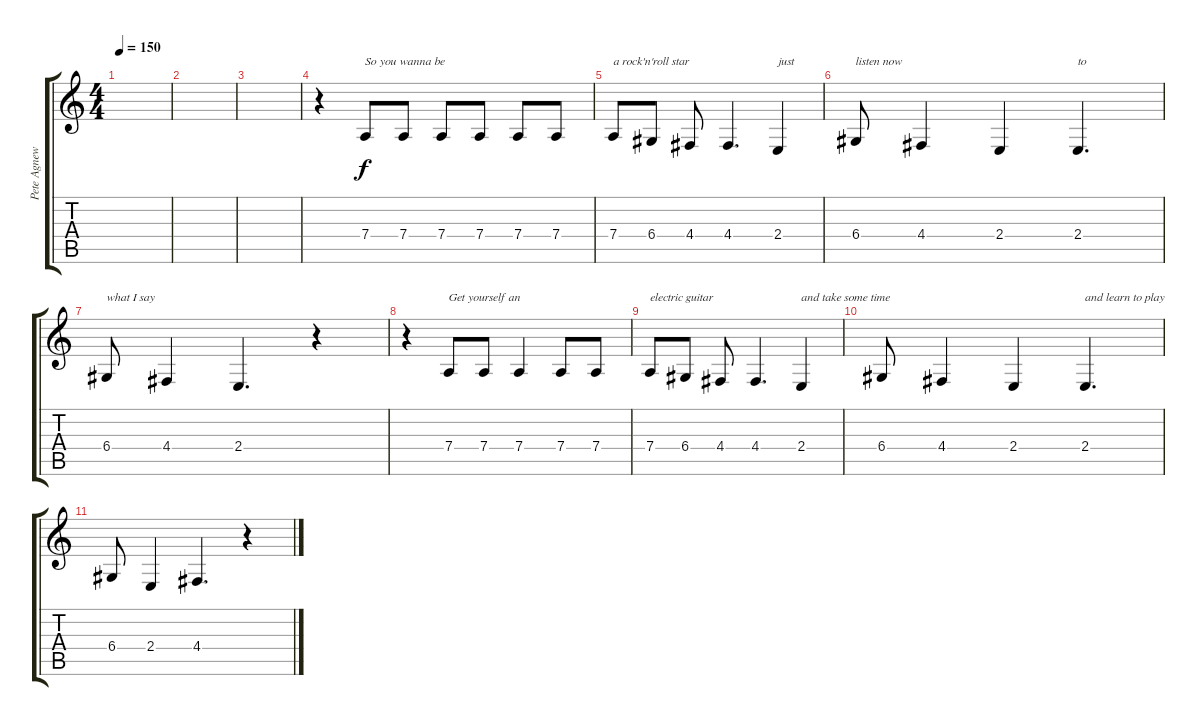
\track ("Pete Agnew (back vocals)" "Pete Agnew") {instrument bassoon}
\staff {score tabs}
\tuning (E4 B3 G3 D3 A2 E2) {hide}
\ts (4 4)
\tempo 150
\clef g2
\ks c
|
|
|
r.4 7.4.8{txt "So you wanna be"} 7.4.8 7.4.8 7.4.8 7.4.8 7.4.8 |
7.4.8{txt "a rock'n'roll star"} 6.4.8 4.4.8 4.4.4{d} 2.4.4{txt "just"} |
6.4.8{txt "listen now"} 4.4.4 2.4.4 2.4.4{d txt "to"} |
6.4.8{txt "what I say"} 4.4.4 2.4.4{d} r.4 |
r.4 7.4.8{txt "Get yourself an"} 7.4.8 7.4.4 7.4.8 7.4.8 |
7.4.8{txt "electric guitar"} 6.4.8 4.4.8 4.4.4{d} 2.4.4{txt "and take some time"} |
6.4.8 4.4.4 2.4.4 2.4.4{d txt "and learn to play"} |
6.4.8 2.4.4 4.4.4{d} r.4
